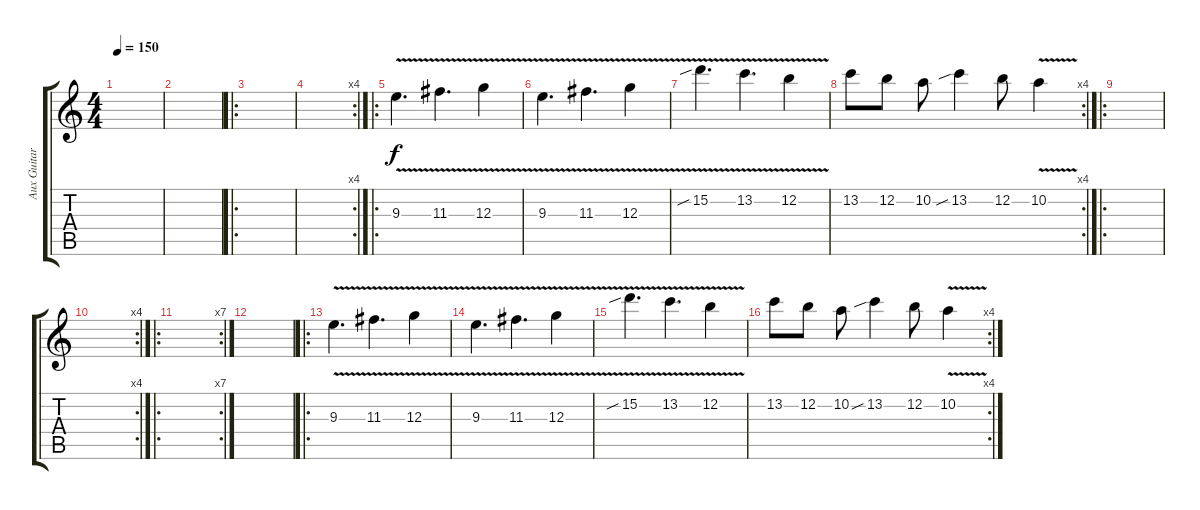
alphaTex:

\track ("Aux Guitar" "Aux Guitar") {instrument overdrivenguitar}
\staff {score tabs}
\tuning (E4 B3 G3 D3 A2 E2) {hide}
\ts (4 4)
\tempo 150
\clef g2
\ks c
|
|
\ro
|
\rc 4
|
\ro
9.3{v}.4{d} 11.3{v}.4{d} 12.3{v}.4 |
9.3{v}.4{d} 11.3{v}.4{d} 12.3{v}.4 |
15.2{v sib}.4{d} 13.2{v}.4{d} 12.2{v}.4 |
\rc 4
13.2.8 12.2.8 10.2.8 13.2{sib}.4 12.2.8 10.2{v}.4 |
\ro
|
\rc 4
|
\ro
\rc 7
|
|
\ro
9.3{v}.4{d} 11.3{v}.4{d} 12.3{v}.4 |
9.3{v}.4{d} 11.3{v}.4{d} 12.3{v}.4 |
15.2{v sib}.4{d} 13.2{v}.4{d} 12.2{v}.4 |
\rc 4
13.2.8 12.2.8 10.2.8 13.2{sib}.4 12.2.8 10.2{v}.4
